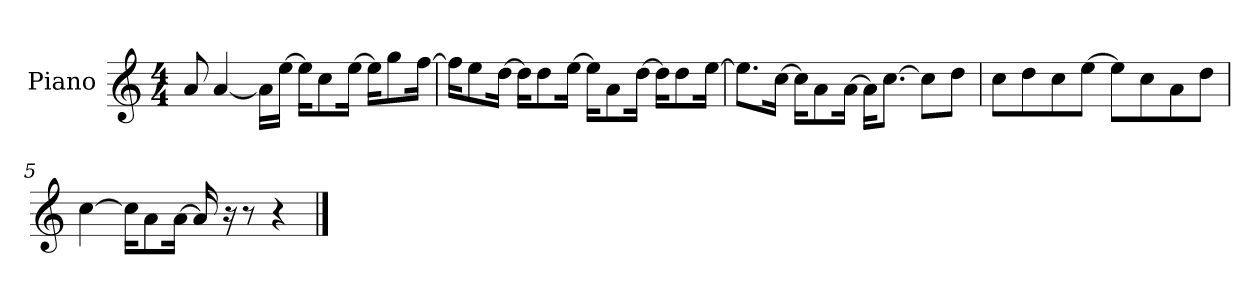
**kern
*part1
*staff1
*I"Piano
*I'P-no
*clefG2
*k[]
*M4/4
*MM90
=1
8a/
[4a/
16a\LL]
[16ee\JJ
16ee\KL]
8cc\
[16ee\Jk
16ee\KL]
8gg\
[16ff\Jk
=2
16ff\KL]
8ee\
[16dd\Jk
16dd\KL]
8dd\
[16ee\Jk
16ee\KL]
8a\
[16dd\Jk
16dd\KL]
8dd\
[16ee\Jk
=3
8.ee\L]
[16cc\Jk
16cc\KL]
8a\
[16a\Jk
16a\KL]
[8.cc\J
8cc\L]
8dd\J
=4
8cc\L
8dd\
8cc\
[8ee\J
8ee\L]
8cc\
8a\
8dd\J
!!LO:LB:g=z
=5
[4cc\
16cc\KL]
8a\
[16a\Jk
16a/]
16r
8r
4r
==
*-
